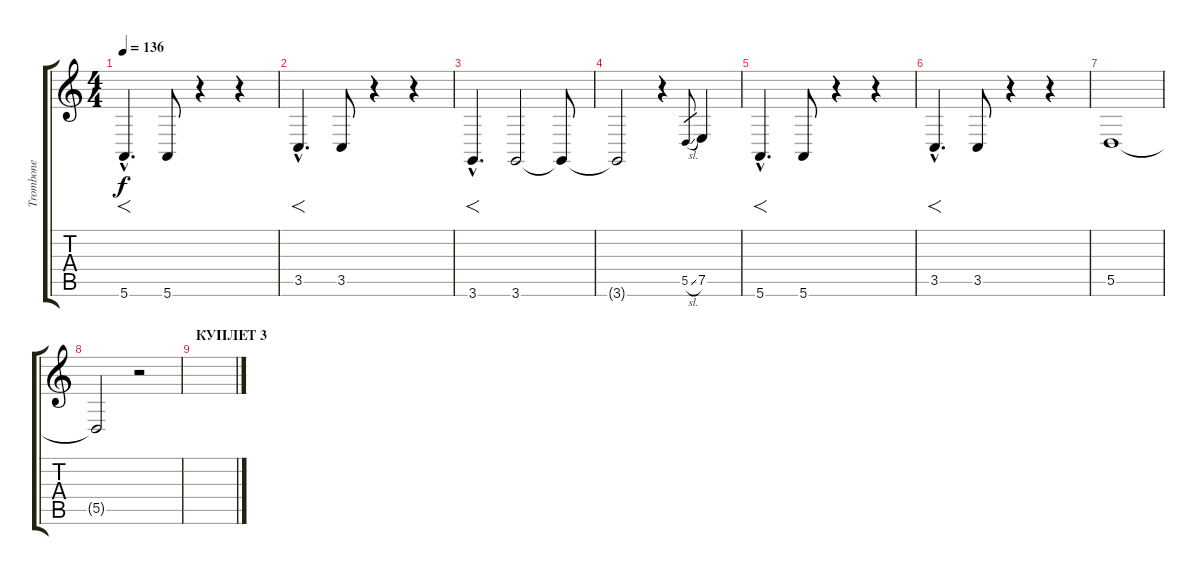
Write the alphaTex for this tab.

\track ("Trombone" "Trombone") {instrument trombone}
\staff {score tabs}
\tuning (E4 B3 G3 D3 A2 E2) {hide}
\ts (4 4)
\tempo 136
\clef g2
\ks c
5.6{hac}.4{f d dy f} 5.6.8 r.4 r.4 |
3.5{hac}.4{f d} 3.5.8 r.4 r.4 |
3.6{hac}.4{f d} 3.6.2 3.6{t}.8 |
3.6{t}.2 r.4 5.5{sl}.8{gr} 7.5.4 |
5.6{hac}.4{f d} 5.6.8 r.4 r.4 |
3.5{hac}.4{f d} 3.5.8 r.4 r.4 |
5.5.1 |
5.5{t}.2 r.2 |
\section ("" "КУПЛЕТ 3")
